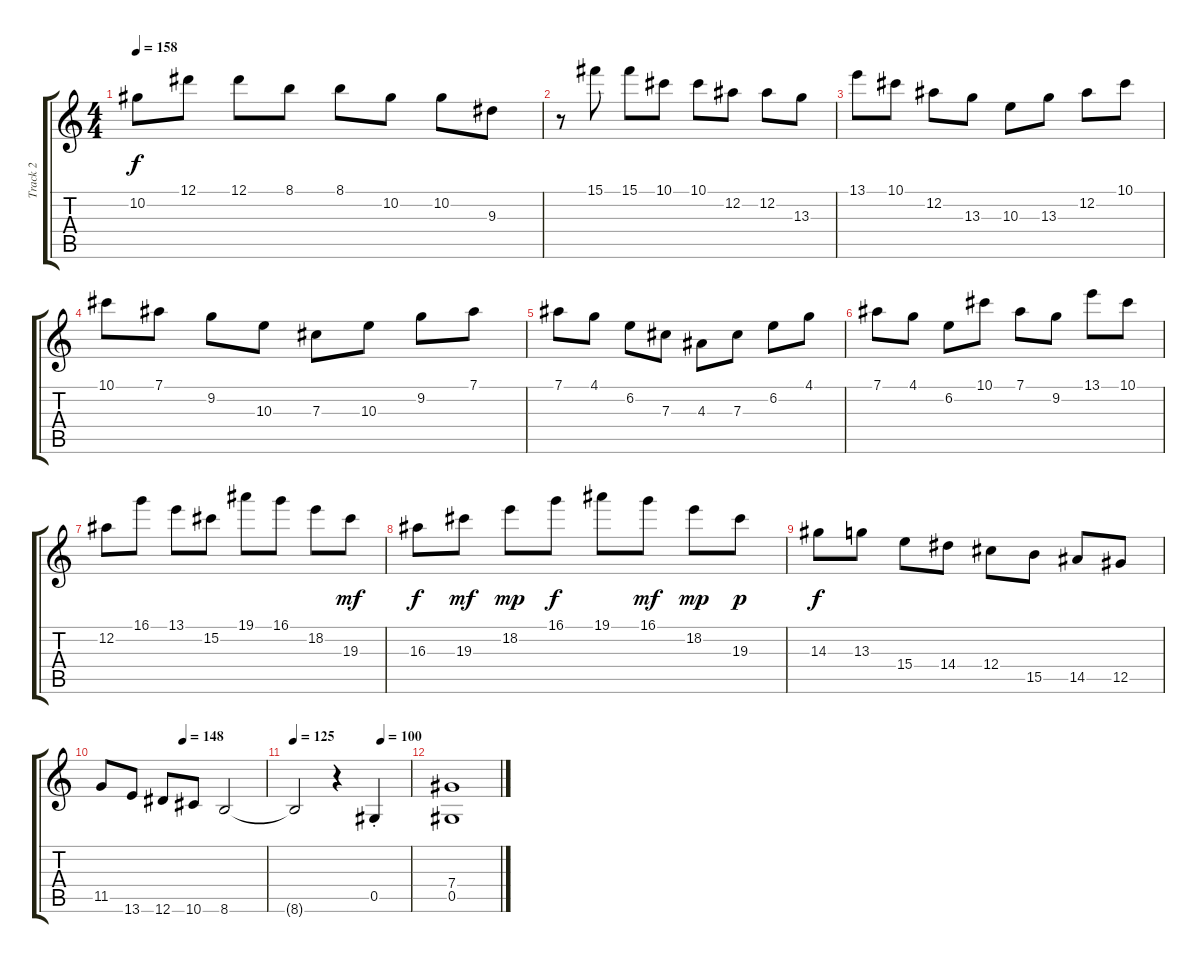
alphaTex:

\track ("Track 2" "Track 2") {instrument acousticguitarnylon}
\staff {score tabs}
\tuning (Eb4 Bb3 Gb3 Db3 Ab2 Eb2) {hide}
\ts (4 4)
\tempo 158
\clef g2
\ks c
10.2.8{dy f} 12.1.8 12.1.8 8.1.8 8.1.8 10.2.8 10.2.8 9.3.8 |
r.8 15.1.8 15.1.8 10.1.8 10.1.8 12.2.8 12.2.8 13.3.8 |
13.1.8 10.1.8 12.2.8 13.3.8 10.3.8 13.3.8 12.2.8 10.1.8 |
10.1.8 7.1.8 9.2.8 10.3.8 7.3.8 10.3.8 9.2.8 7.1.8 |
7.1.8 4.1.8 6.2.8 7.3.8 4.3.8 7.3.8 6.2.8 4.1.8 |
7.1.8 4.1.8 6.2.8 10.1.8 7.1.8 9.2.8 13.1.8 10.1.8 |
12.2.8 16.1.8 13.1.8 15.2.8 19.1.8 16.1.8 18.2.8 19.3.8{dy mf} |
16.3.8{dy f} 19.3.8{dy mf} 18.2.8{dy mp} 16.1.8{dy f} 19.1.8 16.1.8{dy mf} 18.2.8{dy mp} 19.3.8{dy p} |
14.3.8{dy f} 13.3.8 15.4.8 14.4.8 12.4.8 15.5.8 14.5.8 12.5.8 |
\tempo (148 0.5)
11.5.8 13.6.8 12.6.8 10.6.8 8.6.2 |
\tempo 125
\tempo (100 0.75)
8.6{t}.2 r.4 0.5{st}.4 |
(7.4 0.5).1
